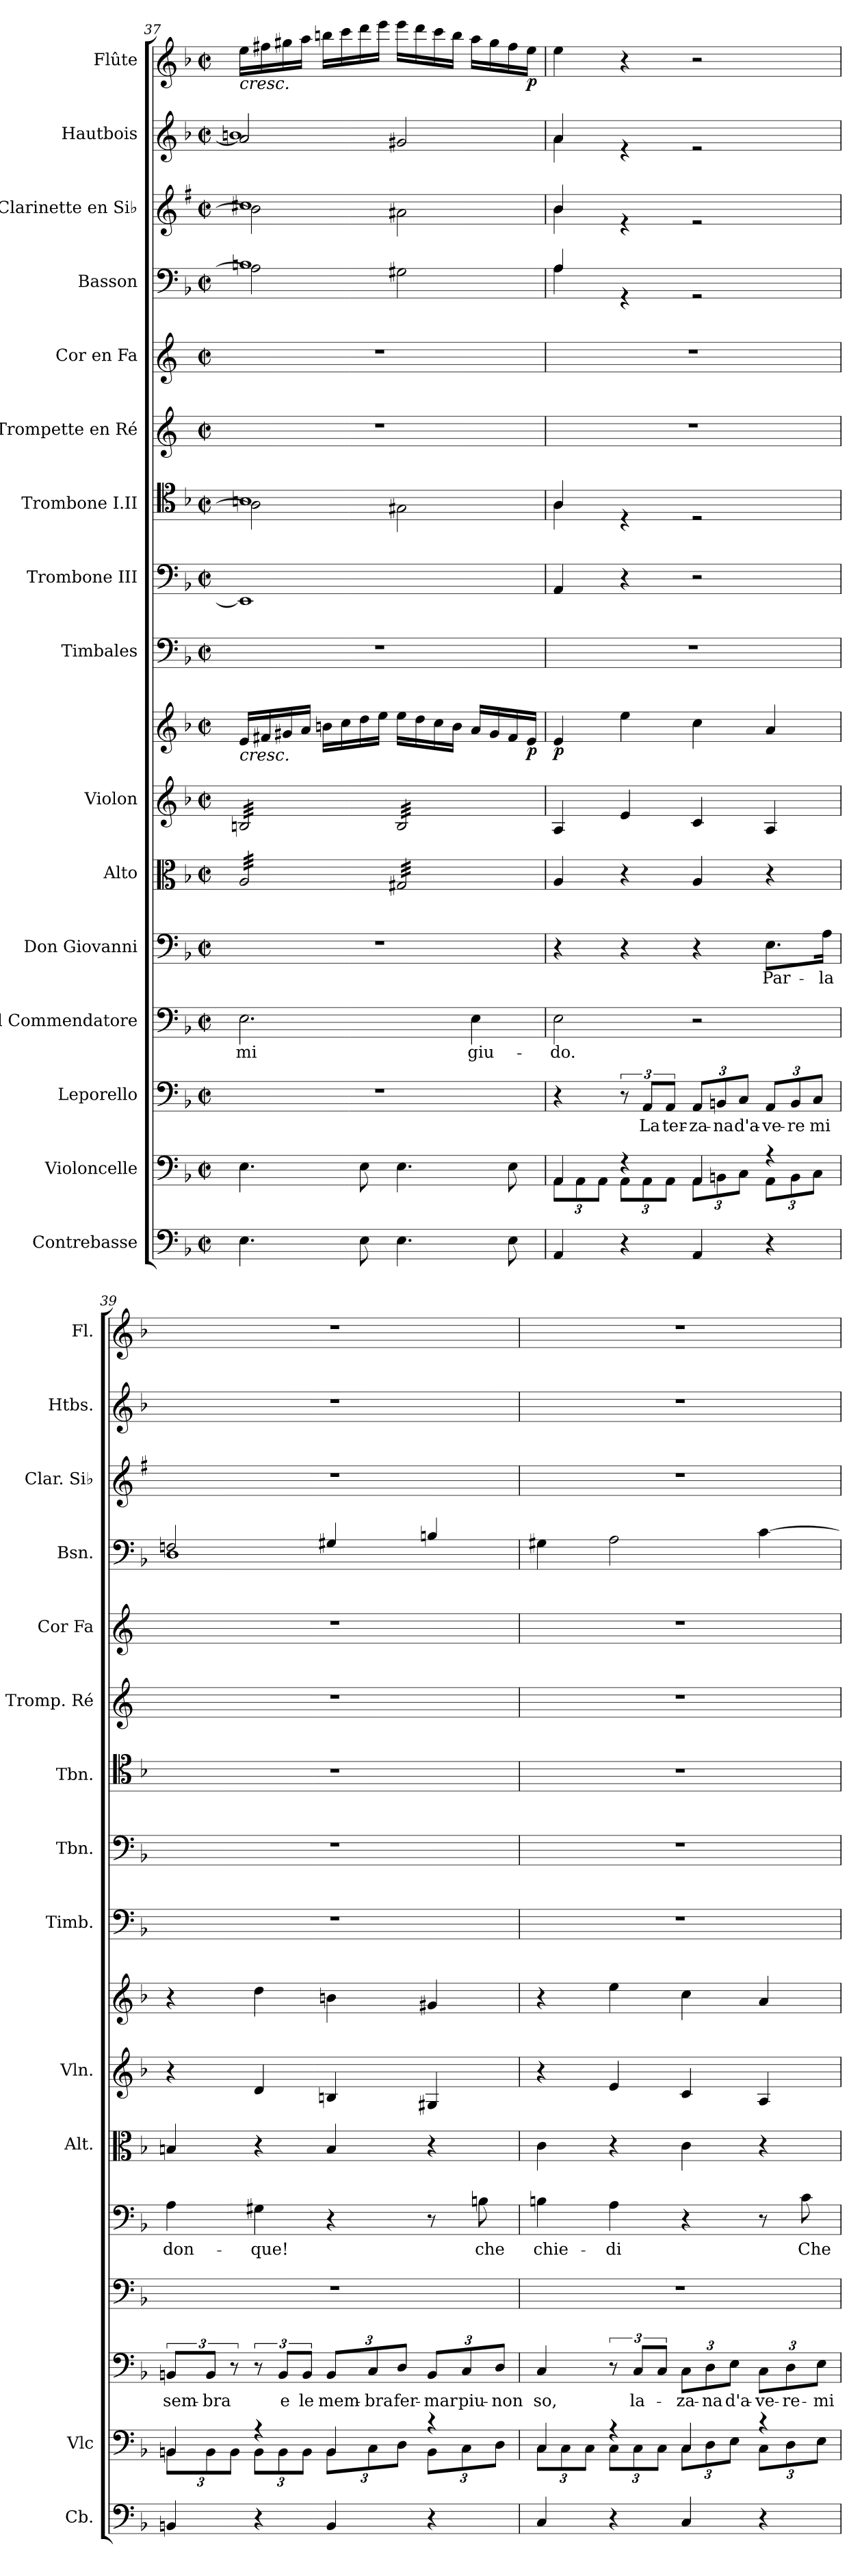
**kern	**kern	**kern	**text	**kern	**text	**kern	**text	**kern	**kern	**kern	**dynam	**kern	**kern	**kern	**kern	**kern	**kern	**dynam	**kern	**kern	**kern	**dynam
*part16	*part15	*part14	*part14	*part13	*part13	*part12	*part12	*part11	*part10	*part10	*part10	*part9	*part8	*part7	*part6	*part5	*part4	*part4	*part3	*part2	*part1	*part1
*staff17	*staff16	*staff15	*staff15	*staff14	*staff14	*staff13	*staff13	*staff12	*staff11	*staff10	*staff10/11	*staff9	*staff8	*staff7	*staff6	*staff5	*staff4	*staff4	*staff3	*staff2	*staff1	*staff1
*I"Contrebasse	*I"Violoncelle	*I"Leporello	*	*I"Il Commendatore	*	*I"Don Giovanni	*	*I"Alto	*I"Violon	*	*	*I"Timbales	*I"Trombone III	*I"Trombone I.II	*I"Trompette en Ré	*I"Cor en Fa	*I"Basson	*	*I"Clarinette en Si♭	*I"Hautbois	*I"Flûte	*
*I'Cb.	*I'Vlc	*	*	*	*	*	*	*I'Alt.	*I'Vln.	*	*	*I'Timb.	*I'Tbn.	*I'Tbn.	*I'Tromp. Ré	*I'Cor Fa	*I'Bsn.	*	*I'Clar. Si♭	*I'Htbs.	*I'Fl.	*
!!LO:PB:g=z
*clefF4	*clefF4	*clefF4	*	*clefF4	*	*clefF4	*	*clefC3	*clefG2	*clefG2	*	*clefF4	*clefF4	*clefC4	*clefG2	*clefG2	*clefF4	*	*clefG2	*clefG2	*clefG2	*
*ITrd7c12	*	*	*	*	*	*	*	*	*	*	*	*	*	*	*ITrd-1c-2	*ITrd4c7	*	*	*ITrd1c2	*	*	*
*k[b-]	*k[b-]	*k[b-]	*	*k[b-]	*	*k[b-]	*	*k[b-]	*k[b-]	*k[b-]	*	*k[b-]	*k[b-]	*k[b-]	*k[f#c#]	*k[b-]	*k[b-]	*	*k[b-]	*k[b-]	*k[b-]	*
*M2/2	*M2/2	*M2/2	*	*M2/2	*	*M2/2	*	*M2/2	*M2/2	*M2/2	*	*M2/2	*M2/2	*M2/2	*M2/2	*M2/2	*M2/2	*	*M2/2	*M2/2	*M2/2	*
*met(c|)	*met(c|)	*met(c|)	*	*met(c|)	*	*met(c|)	*	*met(c|)	*met(c|)	*met(c|)	*	*met(c|)	*met(c|)	*met(c|)	*met(c|)	*met(c|)	*met(c|)	*	*met(c|)	*met(c|)	*met(c|)	*
=37	=37	=37	=37	=37	=37	=37	=37	=37	=37	=37	=37	=37	=37	=37	=37	=37	=37	=37	=37	=37	=37	=37
!	!	!	!	!	!	!	!	!	!	!	!	!	!	!	!	!	!	!	!	!	!LO:TX:b:i:t=cresc.	!
!	!	!	!	!	!	!	!	!	!	!LO:TX:b:i:t=cresc.	!	!	!	!	!	!	!	!	!	!	!	!
!	!	!	!	!	!LO:LY:b	!	!	!	!	!	!	!	!	!	!	!	!	!	!	!	!	!
*	*	*	*	*	*	*	*	*	*	*	*	*	*	*^	*	*	*^	*	*^	*^	*	*
*	*	*	*	*	*	*	*	*tremolo	*	*	*	*	*	*	*	*	*	*	*	*	*	*	*	*	*	*
*	*	*	*	*	*	*	*	*	*tremolo	*	*	*	*	*	*	*	*	*	*	*	*	*	*	*	*	*
4.EE\	4.E\	1r	.	2.E\	mi	1r	.	32A/LLL	32Bn/LLL	16e/LL	.	1r	1EE]	1Bn	2A\]	1r	1r	1Bn	2A\]	.	1bn	2a\]	2a/]	1bn	16ee\LL	.
.	.	.	.	.	.	.	.	32A/	32Bn/	.	.	.	.	.	.	.	.	.	.	.	.	.	.	.	.	.
.	.	.	.	.	.	.	.	32A/	32Bn/	16f#X/	.	.	.	.	.	.	.	.	.	.	.	.	.	.	16ff#X\	.
.	.	.	.	.	.	.	.	32A/	32Bn/	.	.	.	.	.	.	.	.	.	.	.	.	.	.	.	.	.
.	.	.	.	.	.	.	.	32A/	32Bn/	16g#X/	.	.	.	.	.	.	.	.	.	.	.	.	.	.	16gg#X\	.
.	.	.	.	.	.	.	.	32A/	32Bn/	.	.	.	.	.	.	.	.	.	.	.	.	.	.	.	.	.
.	.	.	.	.	.	.	.	32A/	32Bn/	16a/JJ	.	.	.	.	.	.	.	.	.	.	.	.	.	.	16aa\JJ	.
.	.	.	.	.	.	.	.	32A/	32Bn/	.	.	.	.	.	.	.	.	.	.	.	.	.	.	.	.	.
.	.	.	.	.	.	.	.	32A/	32Bn/	16bn\LL	.	.	.	.	.	.	.	.	.	.	.	.	.	.	16bbn\LL	.
.	.	.	.	.	.	.	.	32A/	32Bn/	.	.	.	.	.	.	.	.	.	.	.	.	.	.	.	.	.
.	.	.	.	.	.	.	.	32A/	32Bn/	16cc\	.	.	.	.	.	.	.	.	.	.	.	.	.	.	16ccc\	.
.	.	.	.	.	.	.	.	32A/	32Bn/	.	.	.	.	.	.	.	.	.	.	.	.	.	.	.	.	.
8EE\	8E\	.	.	.	.	.	.	32A/	32Bn/	16dd\	.	.	.	.	.	.	.	.	.	.	.	.	.	.	16ddd\	.
.	.	.	.	.	.	.	.	32A/	32Bn/	.	.	.	.	.	.	.	.	.	.	.	.	.	.	.	.	.
.	.	.	.	.	.	.	.	32A/	32Bn/	16ee\JJ	.	.	.	.	.	.	.	.	.	.	.	.	.	.	16eee\JJ	.
.	.	.	.	.	.	.	.	32A/JJJ	32Bn/JJJ	.	.	.	.	.	.	.	.	.	.	.	.	.	.	.	.	.
4.EE\	4.E\	.	.	.	.	.	.	32G#X/LLL	32B/LLL	16ee\LL	.	.	.	.	2G#X\	.	.	.	2G#X\	.	.	2g#X\	2g#X/	.	16eee\LL	.
.	.	.	.	.	.	.	.	32G#X/	32B/	.	.	.	.	.	.	.	.	.	.	.	.	.	.	.	.	.
.	.	.	.	.	.	.	.	32G#X/	32B/	16dd\	.	.	.	.	.	.	.	.	.	.	.	.	.	.	16ddd\	.
.	.	.	.	.	.	.	.	32G#X/	32B/	.	.	.	.	.	.	.	.	.	.	.	.	.	.	.	.	.
.	.	.	.	.	.	.	.	32G#X/	32B/	16cc\	.	.	.	.	.	.	.	.	.	.	.	.	.	.	16ccc\	.
.	.	.	.	.	.	.	.	32G#X/	32B/	.	.	.	.	.	.	.	.	.	.	.	.	.	.	.	.	.
.	.	.	.	.	.	.	.	32G#X/	32B/	16b\JJ	.	.	.	.	.	.	.	.	.	.	.	.	.	.	16bb\JJ	.
.	.	.	.	.	.	.	.	32G#X/	32B/	.	.	.	.	.	.	.	.	.	.	.	.	.	.	.	.	.
!	!	!	!	!	!LO:LY:b	!	!	!	!	!	!	!	!	!	!	!	!	!	!	!	!	!	!	!	!	!
.	.	.	.	4E\	giu-	.	.	32G#X/	32B/	16a/LL	.	.	.	.	.	.	.	.	.	.	.	.	.	.	16aa\LL	.
.	.	.	.	.	.	.	.	32G#X/	32B/	.	.	.	.	.	.	.	.	.	.	.	.	.	.	.	.	.
.	.	.	.	.	.	.	.	32G#X/	32B/	16g#/	.	.	.	.	.	.	.	.	.	.	.	.	.	.	16gg#\	.
.	.	.	.	.	.	.	.	32G#X/	32B/	.	.	.	.	.	.	.	.	.	.	.	.	.	.	.	.	.
8EE\	8E\	.	.	.	.	.	.	32G#X/	32B/	16f#/	.	.	.	.	.	.	.	.	.	.	.	.	.	.	16ff#\	.
.	.	.	.	.	.	.	.	32G#X/	32B/	.	.	.	.	.	.	.	.	.	.	.	.	.	.	.	.	.
!	!	!	!	!	!	!	!	!	!	!	!LO:DY:b	!	!	!	!	!	!	!	!	!	!	!	!	!	!	!LO:DY:b
.	.	.	.	.	.	.	.	32G#X/	32B/	16e/JJ	p	.	.	.	.	.	.	.	.	.	.	.	.	.	16ee\JJ	p
.	.	.	.	.	.	.	.	32G#X/JJJ	32B/JJJ	.	.	.	.	.	.	.	.	.	.	.	.	.	.	.	.	.
*	*	*	*	*	*	*	*	*	*Xtremolo	*	*	*	*	*	*	*	*	*	*	*	*	*	*	*	*	*
*	*	*	*	*	*	*	*	*Xtremolo	*	*	*	*	*	*	*	*	*	*	*	*	*	*	*	*	*	*
=38	=38	=38	=38	=38	=38	=38	=38	=38	=38	=38	=38	=38	=38	=38	=38	=38	=38	=38	=38	=38	=38	=38	=38	=38	=38	=38
*	*^	*	*	*	*	*	*	*	*	*	*	*	*	*	*	*	*	*	*	*	*	*	*	*	*	*
*	*	*Xbrackettup	*	*	*	*	*	*	*	*	*	*	*	*	*	*	*	*	*	*	*	*	*	*	*	*	*
!	!	!	!	!	!	!LO:LY:b	!	!	!	!	!	!LO:DY:b	!	!	!	!	!	!	!	!	!	!	!	!	!	!	!
4AAA/	4AA/	12AA\L	4r	.	2E\	-do.	4r	.	4A/	4A/	4e/	p	1r	4AA/	4A/	4A\	1r	1r	4A/	4A\	.	4a/	4a\	4a/	4a\	4ee\	.
.	.	12AA\	.	.	.	.	.	.	.	.	.	.	.	.	.	.	.	.	.	.	.	.	.	.	.	.	.
.	.	12AA\J	.	.	.	.	.	.	.	.	.	.	.	.	.	.	.	.	.	.	.	.	.	.	.	.	.
4r	4r	12AA\L	12r	.	.	.	4r	.	4r	4e/	4ee\	.	.	4r	4rD	2.ryy	.	.	4rGG	2.ryy	.	4re	2.ryy	4re	2.ryy	4r	.
!	!	!	!	!LO:LY:b	!	!	!	!	!	!	!	!	!	!	!	!	!	!	!	!	!	!	!	!	!	!	!
.	.	12AA\	12AA/L	La	.	.	.	.	.	.	.	.	.	.	.	.	.	.	.	.	.	.	.	.	.	.	.
!	!	!	!	!LO:LY:b	!	!	!	!	!	!	!	!	!	!	!	!	!	!	!	!	!	!	!	!	!	!	!
.	.	12AA\J	12AA/J	ter-	.	.	.	.	.	.	.	.	.	.	.	.	.	.	.	.	.	.	.	.	.	.	.
*	*	*	*Xbrackettup	*	*	*	*	*	*	*	*	*	*	*	*	*	*	*	*	*	*	*	*	*	*	*	*
!	!	!	!	!LO:LY:b	!	!	!	!	!	!	!	!	!	!	!	!	!	!	!	!	!	!	!	!	!	!	!
4AAA/	4AA/	12AA\L	12AA/L	-za-	2r	.	4r	.	4A/	4c/	4cc\	.	.	2r	2rD	.	.	.	2rGG	.	.	2re	.	2re	.	2r	.
!	!	!	!	!LO:LY:b	!	!	!	!	!	!	!	!	!	!	!	!	!	!	!	!	!	!	!	!	!	!	!
.	.	12BBn\	12BBn/	-na	.	.	.	.	.	.	.	.	.	.	.	.	.	.	.	.	.	.	.	.	.	.	.
!	!	!	!	!LO:LY:b	!	!	!	!	!	!	!	!	!	!	!	!	!	!	!	!	!	!	!	!	!	!	!
.	.	12C\J	12C/J	d'a-	.	.	.	.	.	.	.	.	.	.	.	.	.	.	.	.	.	.	.	.	.	.	.
!	!	!	!	!LO:LY:b	!	!	!	!LO:LY:b	!	!	!	!	!	!	!	!	!	!	!	!	!	!	!	!	!	!	!
4r	4r	12AA\L	12AA/L	-ve-	.	.	8.E\L	Par-	4r	4A/	4a/	.	.	.	.	.	.	.	.	.	.	.	.	.	.	.	.
!	!	!	!	!LO:LY:b	!	!	!	!	!	!	!	!	!	!	!	!	!	!	!	!	!	!	!	!	!	!	!
.	.	12BB\	12BB/	-re	.	.	.	.	.	.	.	.	.	.	.	.	.	.	.	.	.	.	.	.	.	.	.
!	!	!	!	!LO:LY:b	!	!	!	!	!	!	!	!	!	!	!	!	!	!	!	!	!	!	!	!	!	!	!
.	.	12C\J	12C/J	mi	.	.	.	.	.	.	.	.	.	.	.	.	.	.	.	.	.	.	.	.	.	.	.
!	!	!	!	!	!	!	!	!LO:LY:b	!	!	!	!	!	!	!	!	!	!	!	!	!	!	!	!	!	!	!
.	.	.	.	.	.	.	16A\Jk	-la	.	.	.	.	.	.	.	.	.	.	.	.	.	.	.	.	.	.	.
*	*	*	*	*	*	*	*	*	*	*	*	*	*	*	*	*	*	*	*	*	*	*v	*v	*	*	*	*
*	*	*	*	*	*	*	*	*	*	*	*	*	*	*	*v	*v	*	*	*	*	*	*	*v	*v	*	*
=39	=39	=39	=39	=39	=39	=39	=39	=39	=39	=39	=39	=39	=39	=39	=39	=39	=39	=39	=39	=39	=39	=39	=39	=39
*	*	*	*brackettup	*	*	*	*	*	*	*	*	*	*	*	*	*	*	*	*	*	*	*	*	*
!	!	!	!	!LO:LY:b	!	!	!	!LO:LY:b	!	!	!	!	!	!	!	!	!	!	!	!LO:DY:b	!	!	!	!
!	!	!	!	!	!	!	!	!	!	!	!	!	!	!	!	!	!	!	!	!LO:DY:n=1:b	!	!	!	!
4BBBn/	4BBn/	12BB\L	12BBn/L	sem-	1r	.	4A\	don-	4Bn/	4r	4r	.	1r	1r	1r	1r	1r	2Fn/	1D	mf mf	1r	1r	1r	.
!	!	!	!	!LO:LY:b	!	!	!	!	!	!	!	!	!	!	!	!	!	!	!	!	!	!	!	!
.	.	12BB\	12BB/J	-bra	.	.	.	.	.	.	.	.	.	.	.	.	.	.	.	.	.	.	.	.
.	.	12BB\J	12r	.	.	.	.	.	.	.	.	.	.	.	.	.	.	.	.	.	.	.	.	.
!	!	!	!	!	!	!	!	!LO:LY:b	!	!	!	!	!	!	!	!	!	!	!	!	!	!	!	!
4r	4r	12BB\L	12r	.	.	.	4G#X\	-que!	4r	4d/	4dd\	.	.	.	.	.	.	.	.	.	.	.	.	.
!	!	!	!	!LO:LY:b	!	!	!	!	!	!	!	!	!	!	!	!	!	!	!	!	!	!	!	!
.	.	12BB\	12BB/L	e	.	.	.	.	.	.	.	.	.	.	.	.	.	.	.	.	.	.	.	.
!	!	!	!	!LO:LY:b	!	!	!	!	!	!	!	!	!	!	!	!	!	!	!	!	!	!	!	!
.	.	12BB\J	12BB/J	le	.	.	.	.	.	.	.	.	.	.	.	.	.	.	.	.	.	.	.	.
*	*	*	*Xbrackettup	*	*	*	*	*	*	*	*	*	*	*	*	*	*	*	*	*	*	*	*	*
!	!	!	!	!LO:LY:b	!	!	!	!	!	!	!	!	!	!	!	!	!	!	!	!	!	!	!	!
4BBB/	4BB/	12BB\L	12BB/L	mem-	.	.	4r	.	4B/	4Bn/	4bn\	.	.	.	.	.	.	4G#X/	.	.	.	.	.	.
!	!	!	!	!LO:LY:b	!	!	!	!	!	!	!	!	!	!	!	!	!	!	!	!	!	!	!	!
.	.	12C\	12C/	-bra	.	.	.	.	.	.	.	.	.	.	.	.	.	.	.	.	.	.	.	.
!	!	!	!	!LO:LY:b	!	!	!	!	!	!	!	!	!	!	!	!	!	!	!	!	!	!	!	!
.	.	12D\J	12D/J	fer-	.	.	.	.	.	.	.	.	.	.	.	.	.	.	.	.	.	.	.	.
!	!	!	!	!LO:LY:b	!	!	!	!	!	!	!	!	!	!	!	!	!	!	!	!	!	!	!	!
4r	4r	12BB\L	12BB/L	-mar	.	.	8r	.	4r	4G#X/	4g#X/	.	.	.	.	.	.	4Bn/	.	.	.	.	.	.
!	!	!	!	!LO:LY:b	!	!	!	!	!	!	!	!	!	!	!	!	!	!	!	!	!	!	!	!
.	.	12C\	12C/	piu-	.	.	.	.	.	.	.	.	.	.	.	.	.	.	.	.	.	.	.	.
!	!	!	!	!	!	!	!	!LO:LY:b	!	!	!	!	!	!	!	!	!	!	!	!	!	!	!	!
.	.	.	.	.	.	.	8Bn\	che	.	.	.	.	.	.	.	.	.	.	.	.	.	.	.	.
!	!	!	!	!LO:LY:b	!	!	!	!	!	!	!	!	!	!	!	!	!	!	!	!	!	!	!	!
.	.	12D\J	12D/J	-non	.	.	.	.	.	.	.	.	.	.	.	.	.	.	.	.	.	.	.	.
!!LO:PB:g=z
=40	=40	=40	=40	=40	=40	=40	=40	=40	=40	=40	=40	=40	=40	=40	=40	=40	=40	=40	=40	=40	=40	=40	=40	=40
!	!	!	!	!LO:LY:b	!	!	!	!LO:LY:b	!	!	!	!	!	!	!	!	!	!	!	!	!	!	!	!
4CC/	4C/	12C\L	4C/	so,	1r	.	4Bn\	chie-	4c\	4r	4r	.	1r	1r	1r	1r	1r	4G#X\	1Eyy	.	1r	1r	1r	.
.	.	12C\	.	.	.	.	.	.	.	.	.	.	.	.	.	.	.	.	.	.	.	.	.	.
.	.	12C\J	.	.	.	.	.	.	.	.	.	.	.	.	.	.	.	.	.	.	.	.	.	.
*	*	*	*brackettup	*	*	*	*	*	*	*	*	*	*	*	*	*	*	*	*	*	*	*	*	*
!	!	!	!	!	!	!	!	!LO:LY:b	!	!	!	!	!	!	!	!	!	!	!	!	!	!	!	!
4r	4r	12C\L	12r	.	.	.	4A\	-di	4r	4e/	4ee\	.	.	.	.	.	.	2A\	.	.	.	.	.	.
!	!	!	!	!LO:LY:b	!	!	!	!	!	!	!	!	!	!	!	!	!	!	!	!	!	!	!	!
.	.	12C\	12C/L	la-	.	.	.	.	.	.	.	.	.	.	.	.	.	.	.	.	.	.	.	.
.	.	12C\J	12C/J	.	.	.	.	.	.	.	.	.	.	.	.	.	.	.	.	.	.	.	.	.
*	*	*	*Xbrackettup	*	*	*	*	*	*	*	*	*	*	*	*	*	*	*	*	*	*	*	*	*
!	!	!	!	!LO:LY:b	!	!	!	!	!	!	!	!	!	!	!	!	!	!	!	!	!	!	!	!
4CC/	4C/	12C\L	12C\L	-za-	.	.	4r	.	4c\	4c/	4cc\	.	.	.	.	.	.	.	.	.	.	.	.	.
!	!	!	!	!LO:LY:b	!	!	!	!	!	!	!	!	!	!	!	!	!	!	!	!	!	!	!	!
.	.	12D\	12D\	-na	.	.	.	.	.	.	.	.	.	.	.	.	.	.	.	.	.	.	.	.
!	!	!	!	!LO:LY:b	!	!	!	!	!	!	!	!	!	!	!	!	!	!	!	!	!	!	!	!
.	.	12E\J	12E\J	d'a-	.	.	.	.	.	.	.	.	.	.	.	.	.	.	.	.	.	.	.	.
!	!	!	!	!LO:LY:b	!	!	!	!	!	!	!	!	!	!	!	!	!	!	!	!	!	!	!	!
4r	4r	12C\L	12C\L	-ve-	.	.	8r	.	4r	4A/	4a/	.	.	.	.	.	.	[4c\	.	.	.	.	.	.
!	!	!	!	!LO:LY:b	!	!	!	!	!	!	!	!	!	!	!	!	!	!	!	!	!	!	!	!
.	.	12D\	12D\	-re-	.	.	.	.	.	.	.	.	.	.	.	.	.	.	.	.	.	.	.	.
!	!	!	!	!	!	!	!	!LO:LY:b	!	!	!	!	!	!	!	!	!	!	!	!	!	!	!	!
.	.	.	.	.	.	.	8c\	Che	.	.	.	.	.	.	.	.	.	.	.	.	.	.	.	.
!	!	!	!	!LO:LY:b	!	!	!	!	!	!	!	!	!	!	!	!	!	!	!	!	!	!	!	!
.	.	12E\J	12E\J	-mi	.	.	.	.	.	.	.	.	.	.	.	.	.	.	.	.	.	.	.	.
*	*v	*v	*	*	*	*	*	*	*	*	*	*	*	*	*	*	*	*v	*v	*	*	*	*	*
=	=	=	=	=	=	=	=	=	=	=	=	=	=	=	=	=	=	=	=	=	=	=
*-	*-	*-	*-	*-	*-	*-	*-	*-	*-	*-	*-	*-	*-	*-	*-	*-	*-	*-	*-	*-	*-	*-
